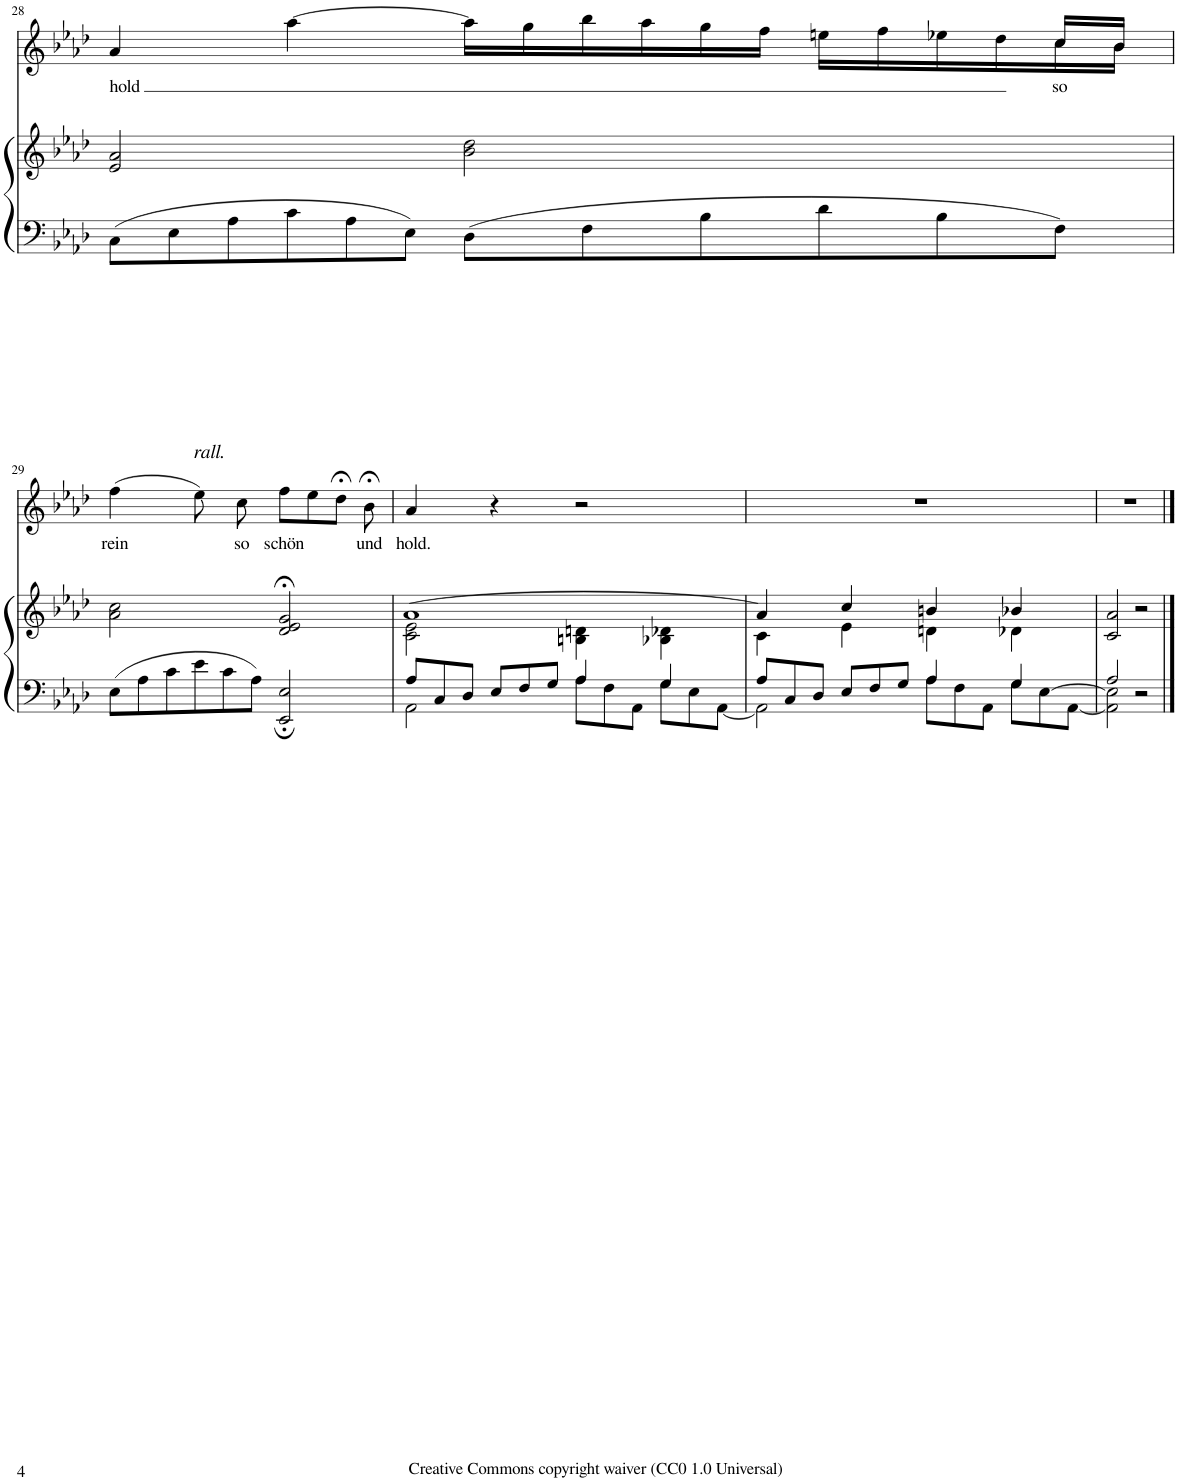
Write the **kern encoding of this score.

**kern	**kern	**kern	**text
*part2	*part2	*part1	*part1
*staff3	*staff2	*staff1	*staff1
*I"Pianoforte	*	*I"Singstimme Voice	*
*I'Pno	*	*	*
!!LO:PB:g=z
*clefF4	*clefG2	*clefG2	*
*k[b-e-a-d-]	*k[b-e-a-d-]	*k[b-e-a-d-]	*
*M4/4	*M4/4	*M4/4	*
*met(c)	*met(c)	*met(c)	*
=28	=28	=28	=28
!	!	!	!LO:LY:b
*	*	*^	*
12C\L	2e-/ 2a-/	4a-/	2.ryy	hold
12E-\	.	.	.	.
12A-\	.	.	.	.
12c\	.	[>4aa-\	.	.
12A-\	.	.	.	.
12E-\J	.	.	.	.
12D-\L	2b-\ 2dd-\	24aa-\LL]	.	.
.	.	24gg\	.	.
12F\	.	24bb-\	.	.
.	.	24aa-\	.	.
12B-\	.	24gg\	.	.
.	.	24ff\JJ	.	.
*	*	*Xbrackettup	*brackettup	*
12d-\	.	24een\LL	24ryy	.
.	.	24ff\	24ryy	.
12B-\	.	24ee-X\	24ryy	.
.	.	24dd-\	24ryy	.
!	!	!	!	!LO:LY:b
12F\J	.	24cc\	24cc/LL	so
.	.	24b-\JJ	24b-/JJ	.
!!LO:LB:g=z
=29	=29	=29	=29	=29
!	!	!	!	!LO:LY:b
*	*	*v	*v	*
12E-\L	2a-\ 2cc\	(4ff\	rein
12A-\	.	.	.
12c\	.	.	.
!	!	!LO:TX:a:i:t=rall.	!
12e-\	.	8ee-\)	.
12c\	.	.	.
!	!	!	!LO:LY:b
.	.	8cc\	so
12A-\J	.	.	.
!	!	!	!LO:LY:b
2EE-/; 2E-/;	2d-/;< 2e-/;< 2g/;<	8ff\L	schön
.	.	8ee-\	.
.	.	8dd-;<\J	.
!	!	!	!LO:LY:b
.	.	8b-;<\	und
=30	=30	=30	=30
*Xbrackettup	*	*	*
*^	*^	*	*
!	!	!	!	!	!LO:LY:b
12A-/L	2AA-\	[>1a-	2c\ 2e-\	4a-/	hold.
12C/	.	.	.	.	.
12D-/J	.	.	.	.	.
12E-/L	.	.	.	4r	.
12F/	.	.	.	.	.
12G/J	.	.	.	.	.
4A-/	12A-\L	.	4Bn\ 4dn\	2r	.
.	12F\	.	.	.	.
.	12AA-\J	.	.	.	.
4G/	12G\L	.	4B-X\ 4d-X\	.	.
.	12E-\	.	.	.	.
.	[12AA-\J	.	.	.	.
=31	=31	=31	=31	=31	=31
12A-/L	2AA-\]	4a-/]	4c\	1r	.
12C/	.	.	.	.	.
12D-/J	.	.	.	.	.
12E-/L	.	4cc/	4e-\	.	.
12F/	.	.	.	.	.
12G/J	.	.	.	.	.
4A-/	12A-\L	4bn/	4dn\	.	.
.	12F\	.	.	.	.
.	12AA-\J	.	.	.	.
4G/	12G\L	4b-X/	4d-X\	.	.
.	[>12E-\	.	.	.	.
.	[12AA-\J	.	.	.	.
*	*	*v	*v	*	*
=32	=32	=32	=32	=32
2A-/	2AA-\] 2E-\]	2c/ 2a-/	1r	.
2r	2ryy	2r	.	.
*v	*v	*	*	*
==	==	==	==
*-	*-	*-	*-
